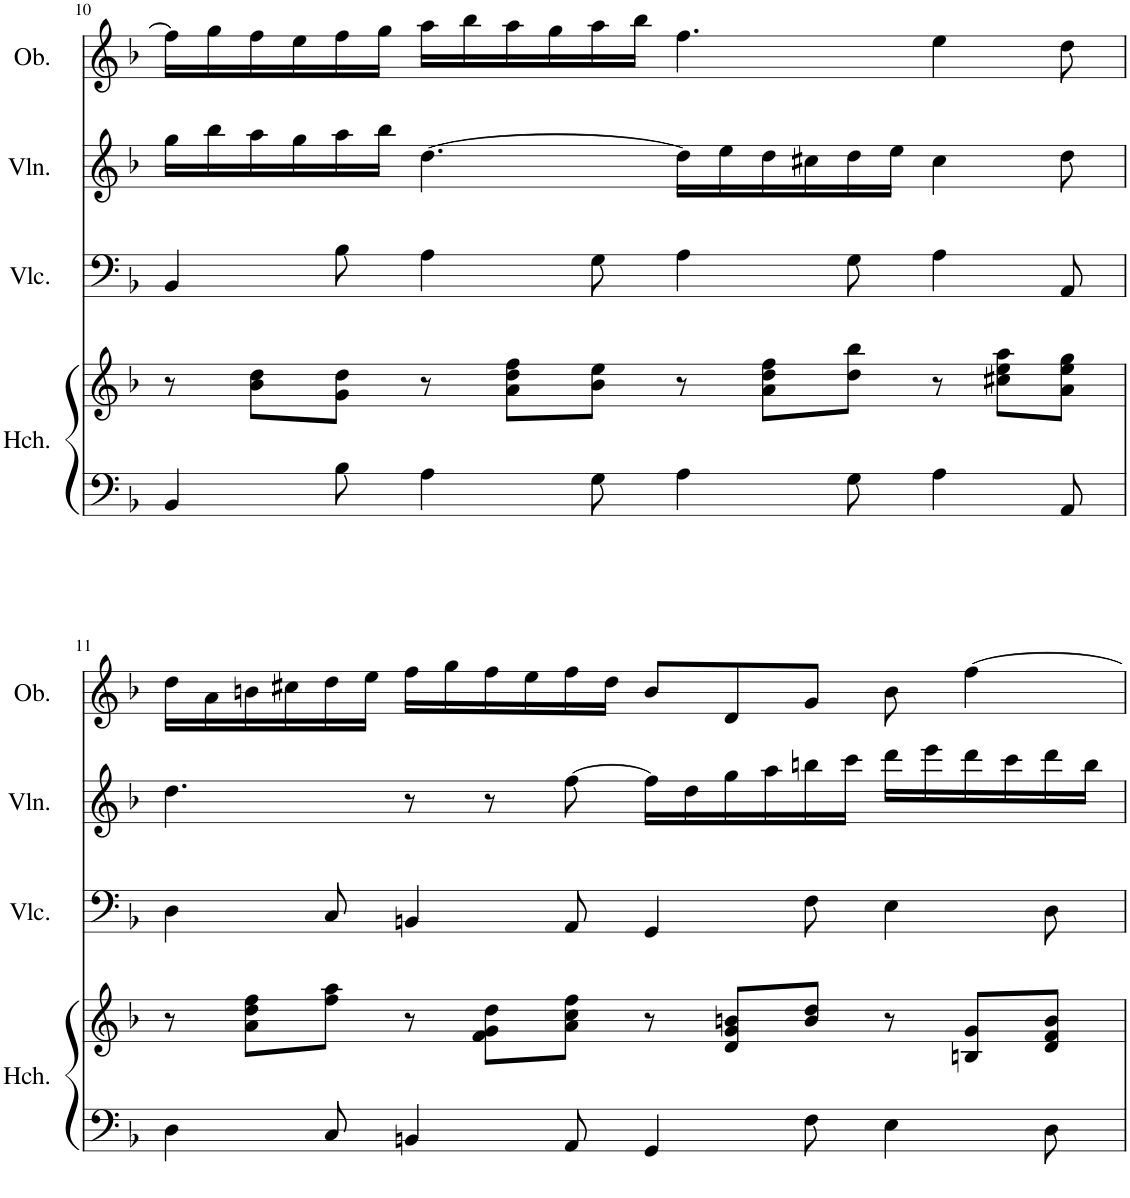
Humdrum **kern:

**kern	**kern	**kern	**kern	**kern
*part4	*part4	*part3	*part2	*part1
*staff5	*staff4	*staff3	*staff2	*staff1
*I"Harpsichord	*	*I"Violoncello	*I"Violin	*I"Oboe
*I'Hch.	*	*I'Vlc.	*I'Vln.	*I'Ob.
!!LO:PB:g=z
*clefF4	*clefG2	*clefF4	*clefG2	*clefG2
*k[b-]	*k[b-]	*k[b-]	*k[b-]	*k[b-]
*M12/8	*M12/8	*M12/8	*M12/8	*M12/8
=10	=10	=10	=10	=10
4BB-/	8r	4BB-/	16gg\LL	16ff\LL]
.	.	.	16bb-\	16gg\
.	8b-\ 8dd\L	.	16aa\	16ff\
.	.	.	16gg\	16ee\
8B-\	8g\ 8dd\J	8B-\	16aa\	16ff\
.	.	.	16bb-\JJ	16gg\JJ
4A\	8r	4A\	[4.dd\	16aa\LL
.	.	.	.	16bb-\
.	8a\ 8dd\ 8ff\L	.	.	16aa\
.	.	.	.	16gg\
8G\	8b-\ 8ee\J	8G\	.	16aa\
.	.	.	.	16bb-\JJ
4A\	8r	4A\	16dd\LL]	4.ff\
.	.	.	16ee\	.
.	8a\ 8dd\ 8ff\L	.	16dd\	.
.	.	.	16cc#X\	.
8G\	8dd\ 8bb-\J	8G\	16dd\	.
.	.	.	16ee\JJ	.
4A\	8r	4A\	4cc#\	4ee\
.	8cc#X\ 8ee\ 8aa\L	.	.	.
8AA/	8a\ 8ee\ 8gg\J	8AA/	8dd\	8dd\
!!LO:LB:g=z
=11	=11	=11	=11	=11
4D\	8r	4D\	4.dd\	16dd\LL
.	.	.	.	16a\
.	8a\ 8dd\ 8ff\L	.	.	16bn\
.	.	.	.	16cc#X\
8C/	8ff\ 8aa\J	8C/	.	16dd\
.	.	.	.	16ee\JJ
4BBn/	8r	4BBn/	8r	16ff\LL
.	.	.	.	16gg\
.	8f\ 8g\ 8dd\L	.	8r	16ff\
.	.	.	.	16ee\
8AA/	8a\ 8cc\ 8ff\J	8AA/	[8ff\	16ff\
.	.	.	.	16dd\JJ
4GG/	8r	4GG/	16ff\LL]	8b/L
.	.	.	16dd\	.
.	8d/ 8g/ 8bn/L	.	16gg\	8d/
.	.	.	16aa\	.
8F\	8b/ 8dd/J	8F\	16bbn\	8g/J
.	.	.	16ccc\JJ	.
4E\	8r	4E\	16ddd\LL	8b\
.	.	.	16eee\	.
.	8Bn/ 8g/L	.	16ddd\	[4ff\
.	.	.	16ccc\	.
8D\	8d/ 8f/ 8b/J	8D\	16ddd\	.
.	.	.	16bb\JJ	.
=	=	=	=	=
*-	*-	*-	*-	*-
